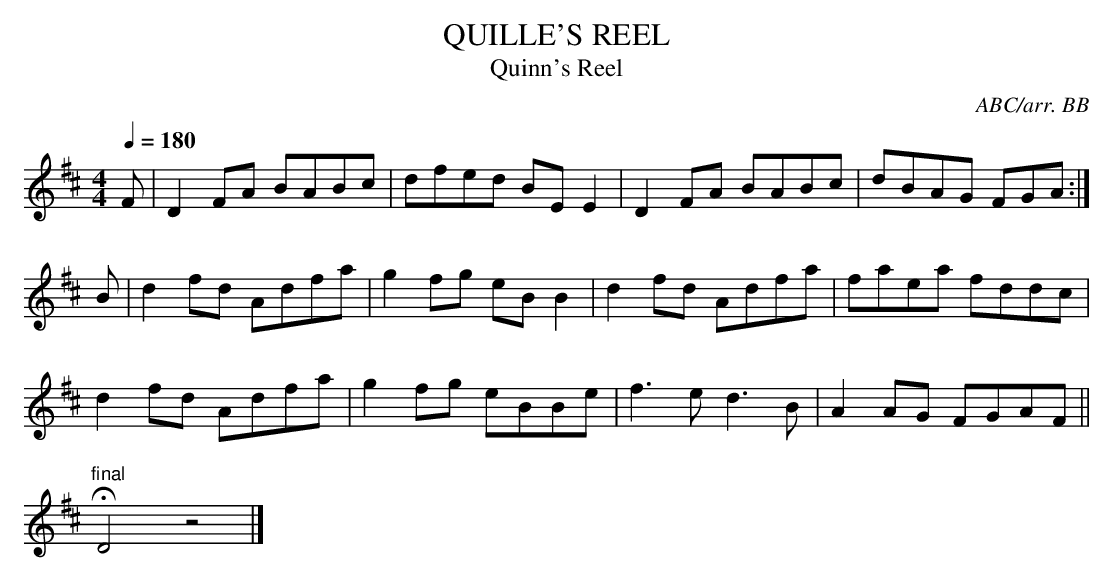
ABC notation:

X:1
T:QUILLE'S REEL
T:Quinn's Reel
C:ABC/arr. BB
L:1/8
M:4/4
Q:1/4=180
K:D
F|D2 FA BABc|dfed BEE2|D2 FA BABc|dBAG FGA:|
B|d2 fd Adfa|g2 fg eBB2|d2 fd Adfa|faea fddc|
d2fd Adfa|g2fg eBBe|f3e d3B|A2AG FGAF||
"final"HD4z4|]
